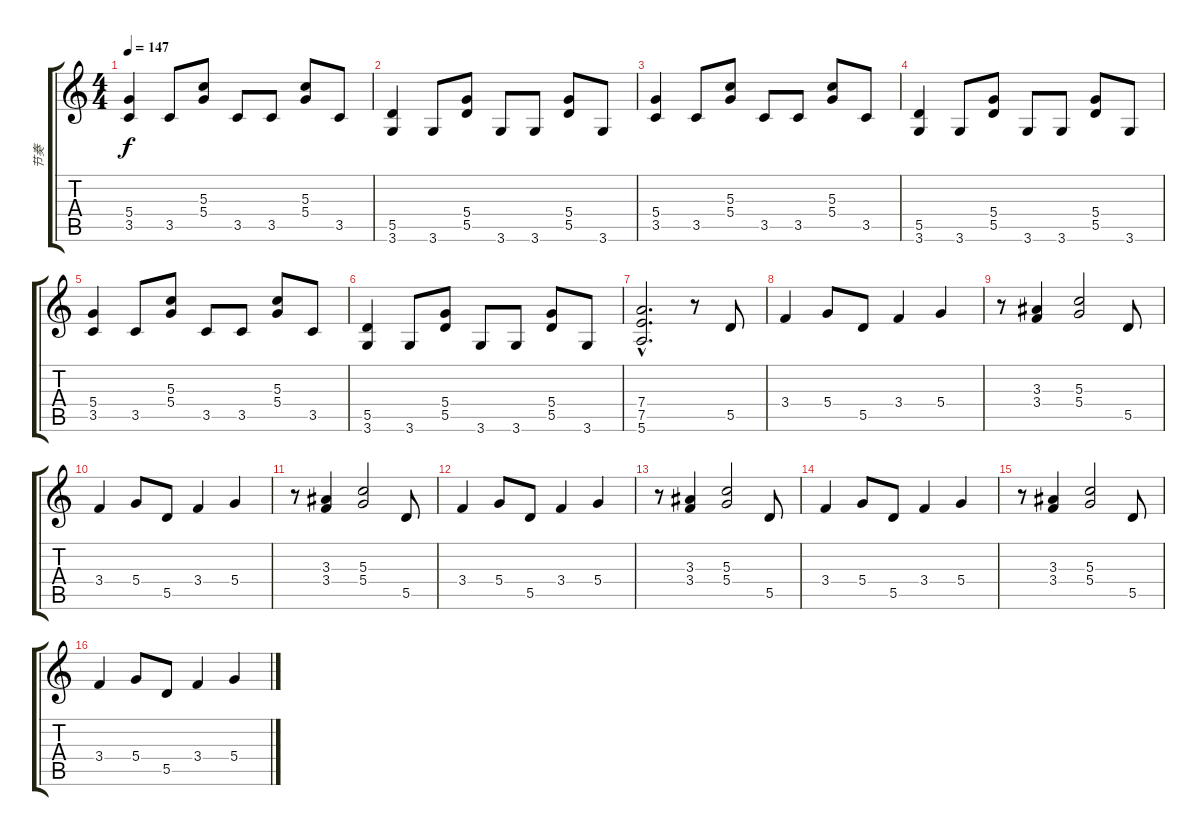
\track ("节奏" "节奏") {instrument distortionguitar}
\staff {score tabs}
\tuning (E4 B3 G3 D3 A2 E2) {hide}
\ts (4 4)
\tempo 147
\clef g2
\ks c
(5.4 3.5).4{dy f} 3.5.8 (5.3 5.4).8 3.5.8 3.5.8 (5.3 5.4).8 3.5.8 |
(5.5 3.6).4 3.6.8 (5.4 5.5).8 3.6.8 3.6.8 (5.4 5.5).8 3.6.8 |
(5.4 3.5).4 3.5.8 (5.3 5.4).8 3.5.8 3.5.8 (5.3 5.4).8 3.5.8 |
(5.5 3.6).4 3.6.8 (5.4 5.5).8 3.6.8 3.6.8 (5.4 5.5).8 3.6.8 |
(5.4 3.5).4 3.5.8 (5.3 5.4).8 3.5.8 3.5.8 (5.3 5.4).8 3.5.8 |
(5.5 3.6).4 3.6.8 (5.4 5.5).8 3.6.8 3.6.8 (5.4 5.5).8 3.6.8 |
(7.4{hac} 7.5{hac} 5.6{hac}).2{d} r.8 5.5.8 |
3.4.4 5.4.8{balance 8} 5.5.8 3.4.4 5.4.4 |
r.8 (3.3 3.4).4 (5.3 5.4).2 5.5.8 |
3.4.4 5.4.8 5.5.8 3.4.4 5.4.4 |
r.8 (3.3 3.4).4 (5.3 5.4).2 5.5.8 |
3.4.4 5.4.8 5.5.8 3.4.4 5.4.4 |
r.8 (3.3 3.4).4 (5.3 5.4).2 5.5.8 |
3.4.4 5.4.8 5.5.8 3.4.4 5.4.4 |
r.8 (3.3 3.4).4 (5.3 5.4).2 5.5.8 |
3.4.4 5.4.8 5.5.8 3.4.4 5.4.4
